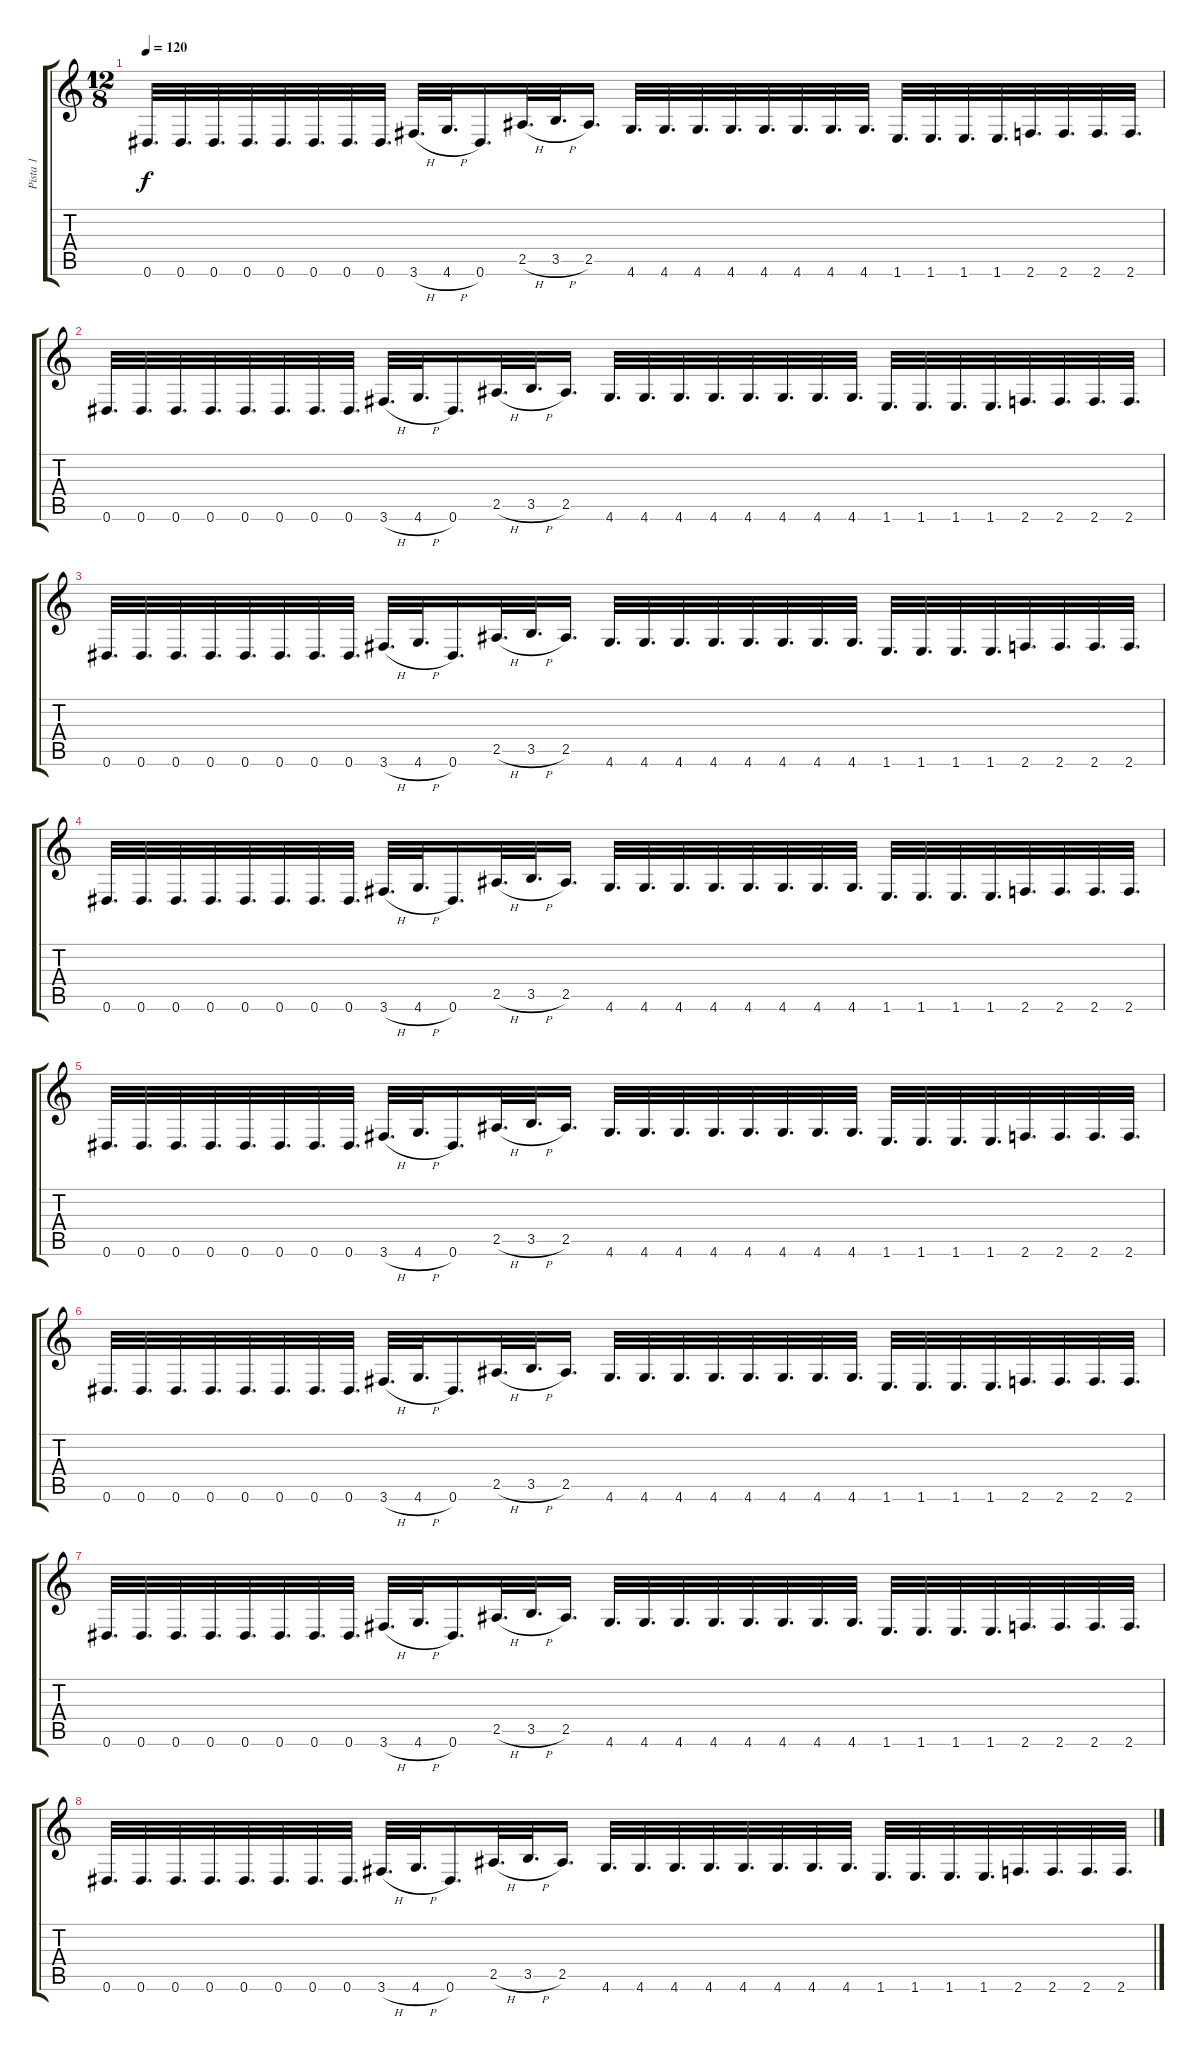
\track ("Pista 1" "Pista 1") {instrument distortionguitar}
\staff {score tabs}
\tuning (Eb4 Bb3 Gb3 Db3 Ab2 Eb2) {hide}
\ts (12 8)
\tempo 120
\clef g2
\ks c
0.6.32{d dy f} 0.6.32{d} 0.6.32{d} 0.6.32{d} 0.6.32{d} 0.6.32{d} 0.6.32{d} 0.6.32{d} 3.6{h}.32{d} 4.6{h}.32{d} 0.6.16{d} 2.5{h}.32{d} 3.5{h}.32{d} 2.5.16{d} 4.6.32{d} 4.6.32{d} 4.6.32{d} 4.6.32{d} 4.6.32{d} 4.6.32{d} 4.6.32{d} 4.6.32{d} 1.6.32{d} 1.6.32{d} 1.6.32{d} 1.6.32{d} 2.6.32{d} 2.6.32{d} 2.6.32{d} 2.6.32{d} |
0.6.32{d} 0.6.32{d} 0.6.32{d} 0.6.32{d} 0.6.32{d} 0.6.32{d} 0.6.32{d} 0.6.32{d} 3.6{h}.32{d} 4.6{h}.32{d} 0.6.16{d} 2.5{h}.32{d} 3.5{h}.32{d} 2.5.16{d} 4.6.32{d} 4.6.32{d} 4.6.32{d} 4.6.32{d} 4.6.32{d} 4.6.32{d} 4.6.32{d} 4.6.32{d} 1.6.32{d} 1.6.32{d} 1.6.32{d} 1.6.32{d} 2.6.32{d} 2.6.32{d} 2.6.32{d} 2.6.32{d} |
0.6.32{d} 0.6.32{d} 0.6.32{d} 0.6.32{d} 0.6.32{d} 0.6.32{d} 0.6.32{d} 0.6.32{d} 3.6{h}.32{d} 4.6{h}.32{d} 0.6.16{d} 2.5{h}.32{d} 3.5{h}.32{d} 2.5.16{d} 4.6.32{d} 4.6.32{d} 4.6.32{d} 4.6.32{d} 4.6.32{d} 4.6.32{d} 4.6.32{d} 4.6.32{d} 1.6.32{d} 1.6.32{d} 1.6.32{d} 1.6.32{d} 2.6.32{d} 2.6.32{d} 2.6.32{d} 2.6.32{d} |
0.6.32{d} 0.6.32{d} 0.6.32{d} 0.6.32{d} 0.6.32{d} 0.6.32{d} 0.6.32{d} 0.6.32{d} 3.6{h}.32{d} 4.6{h}.32{d} 0.6.16{d} 2.5{h}.32{d} 3.5{h}.32{d} 2.5.16{d} 4.6.32{d} 4.6.32{d} 4.6.32{d} 4.6.32{d} 4.6.32{d} 4.6.32{d} 4.6.32{d} 4.6.32{d} 1.6.32{d} 1.6.32{d} 1.6.32{d} 1.6.32{d} 2.6.32{d} 2.6.32{d} 2.6.32{d} 2.6.32{d} |
0.6.32{d} 0.6.32{d} 0.6.32{d} 0.6.32{d} 0.6.32{d} 0.6.32{d} 0.6.32{d} 0.6.32{d} 3.6{h}.32{d} 4.6{h}.32{d} 0.6.16{d} 2.5{h}.32{d} 3.5{h}.32{d} 2.5.16{d} 4.6.32{d} 4.6.32{d} 4.6.32{d} 4.6.32{d} 4.6.32{d} 4.6.32{d} 4.6.32{d} 4.6.32{d} 1.6.32{d} 1.6.32{d} 1.6.32{d} 1.6.32{d} 2.6.32{d} 2.6.32{d} 2.6.32{d} 2.6.32{d} |
0.6.32{d} 0.6.32{d} 0.6.32{d} 0.6.32{d} 0.6.32{d} 0.6.32{d} 0.6.32{d} 0.6.32{d} 3.6{h}.32{d} 4.6{h}.32{d} 0.6.16{d} 2.5{h}.32{d} 3.5{h}.32{d} 2.5.16{d} 4.6.32{d} 4.6.32{d} 4.6.32{d} 4.6.32{d} 4.6.32{d} 4.6.32{d} 4.6.32{d} 4.6.32{d} 1.6.32{d} 1.6.32{d} 1.6.32{d} 1.6.32{d} 2.6.32{d} 2.6.32{d} 2.6.32{d} 2.6.32{d} |
0.6.32{d} 0.6.32{d} 0.6.32{d} 0.6.32{d} 0.6.32{d} 0.6.32{d} 0.6.32{d} 0.6.32{d} 3.6{h}.32{d} 4.6{h}.32{d} 0.6.16{d} 2.5{h}.32{d} 3.5{h}.32{d} 2.5.16{d} 4.6.32{d} 4.6.32{d} 4.6.32{d} 4.6.32{d} 4.6.32{d} 4.6.32{d} 4.6.32{d} 4.6.32{d} 1.6.32{d} 1.6.32{d} 1.6.32{d} 1.6.32{d} 2.6.32{d} 2.6.32{d} 2.6.32{d} 2.6.32{d} |
0.6.32{d} 0.6.32{d} 0.6.32{d} 0.6.32{d} 0.6.32{d} 0.6.32{d} 0.6.32{d} 0.6.32{d} 3.6{h}.32{d} 4.6{h}.32{d} 0.6.16{d} 2.5{h}.32{d} 3.5{h}.32{d} 2.5.16{d} 4.6.32{d} 4.6.32{d} 4.6.32{d} 4.6.32{d} 4.6.32{d} 4.6.32{d} 4.6.32{d} 4.6.32{d} 1.6.32{d} 1.6.32{d} 1.6.32{d} 1.6.32{d} 2.6.32{d} 2.6.32{d} 2.6.32{d} 2.6.32{d}
